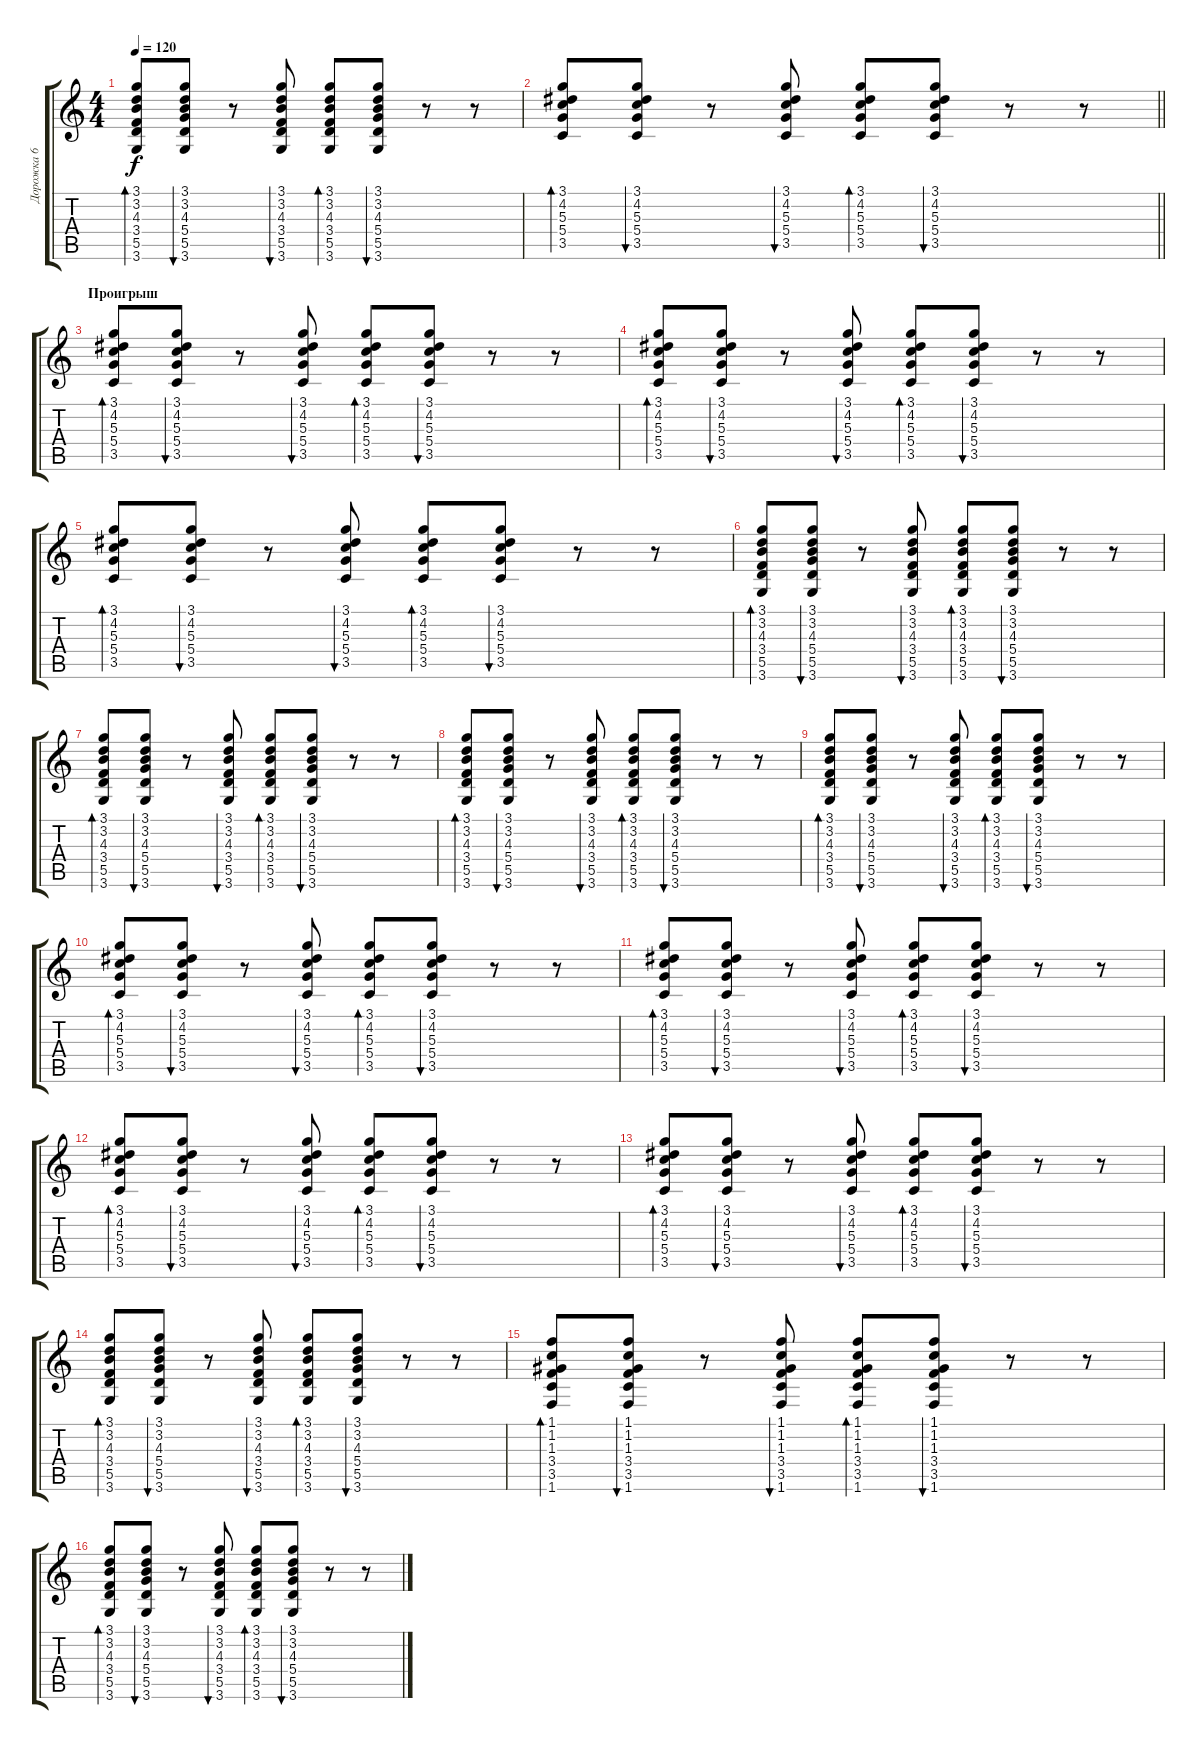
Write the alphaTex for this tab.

\track ("Дорожка 6" "Дорожка 6") {instrument electricguitarclean}
\staff {score tabs}
\tuning (E4 B3 G3 D3 A2 E2) {hide}
\ts (4 4)
\tempo 120
\clef g2
\ks c
(3.1 3.2 4.3 3.4 5.5 3.6).8{bd 60 dy f} (3.1 3.2 4.3 5.4 5.5 3.6).8{bu 60} r.8 (3.1 3.2 4.3 3.4 5.5 3.6).8{bu 60} (3.1 3.2 4.3 3.4 5.5 3.6).8{bd 60} (3.1 3.2 4.3 5.4 5.5 3.6).8{bu 60} r.8 r.8 |
\barLineRight lightlight
(3.1 4.2 5.3 5.4 3.5).8{bd 60} (3.1 4.2 5.3 5.4 3.5).8{bu 60} r.8 (3.1 4.2 5.3 5.4 3.5).8{bu 60} (3.1 4.2 5.3 5.4 3.5).8{bd 60} (3.1 4.2 5.3 5.4 3.5).8{bu 60} r.8 r.8 |
\section ("" "Проигрыш")
(3.1 4.2 5.3 5.4 3.5).8{bd 60} (3.1 4.2 5.3 5.4 3.5).8{bu 60} r.8 (3.1 4.2 5.3 5.4 3.5).8{bu 60} (3.1 4.2 5.3 5.4 3.5).8{bd 60} (3.1 4.2 5.3 5.4 3.5).8{bu 60} r.8 r.8 |
(3.1 4.2 5.3 5.4 3.5).8{bd 60} (3.1 4.2 5.3 5.4 3.5).8{bu 60} r.8 (3.1 4.2 5.3 5.4 3.5).8{bu 60} (3.1 4.2 5.3 5.4 3.5).8{bd 60} (3.1 4.2 5.3 5.4 3.5).8{bu 60} r.8 r.8 |
(3.1 4.2 5.3 5.4 3.5).8{bd 60} (3.1 4.2 5.3 5.4 3.5).8{bu 60} r.8 (3.1 4.2 5.3 5.4 3.5).8{bu 60} (3.1 4.2 5.3 5.4 3.5).8{bd 60} (3.1 4.2 5.3 5.4 3.5).8{bu 60} r.8 r.8 |
(3.1 3.2 4.3 3.4 5.5 3.6).8{bd 60} (3.1 3.2 4.3 5.4 5.5 3.6).8{bu 60} r.8 (3.1 3.2 4.3 3.4 5.5 3.6).8{bu 60} (3.1 3.2 4.3 3.4 5.5 3.6).8{bd 60} (3.1 3.2 4.3 5.4 5.5 3.6).8{bu 60} r.8 r.8 |
(3.1 3.2 4.3 3.4 5.5 3.6).8{bd 60} (3.1 3.2 4.3 5.4 5.5 3.6).8{bu 60} r.8 (3.1 3.2 4.3 3.4 5.5 3.6).8{bu 60} (3.1 3.2 4.3 3.4 5.5 3.6).8{bd 60} (3.1 3.2 4.3 5.4 5.5 3.6).8{bu 60} r.8 r.8 |
(3.1 3.2 4.3 3.4 5.5 3.6).8{bd 60} (3.1 3.2 4.3 5.4 5.5 3.6).8{bu 60} r.8 (3.1 3.2 4.3 3.4 5.5 3.6).8{bu 60} (3.1 3.2 4.3 3.4 5.5 3.6).8{bd 60} (3.1 3.2 4.3 5.4 5.5 3.6).8{bu 60} r.8 r.8 |
(3.1 3.2 4.3 3.4 5.5 3.6).8{bd 60} (3.1 3.2 4.3 5.4 5.5 3.6).8{bu 60} r.8 (3.1 3.2 4.3 3.4 5.5 3.6).8{bu 60} (3.1 3.2 4.3 3.4 5.5 3.6).8{bd 60} (3.1 3.2 4.3 5.4 5.5 3.6).8{bu 60} r.8 r.8 |
(3.1 4.2 5.3 5.4 3.5).8{bd 60} (3.1 4.2 5.3 5.4 3.5).8{bu 60} r.8 (3.1 4.2 5.3 5.4 3.5).8{bu 60} (3.1 4.2 5.3 5.4 3.5).8{bd 60} (3.1 4.2 5.3 5.4 3.5).8{bu 60} r.8 r.8 |
(3.1 4.2 5.3 5.4 3.5).8{bd 60} (3.1 4.2 5.3 5.4 3.5).8{bu 60} r.8 (3.1 4.2 5.3 5.4 3.5).8{bu 60} (3.1 4.2 5.3 5.4 3.5).8{bd 60} (3.1 4.2 5.3 5.4 3.5).8{bu 60} r.8 r.8 |
(3.1 4.2 5.3 5.4 3.5).8{bd 60} (3.1 4.2 5.3 5.4 3.5).8{bu 60} r.8 (3.1 4.2 5.3 5.4 3.5).8{bu 60} (3.1 4.2 5.3 5.4 3.5).8{bd 60} (3.1 4.2 5.3 5.4 3.5).8{bu 60} r.8 r.8 |
(3.1 4.2 5.3 5.4 3.5).8{bd 60} (3.1 4.2 5.3 5.4 3.5).8{bu 60} r.8 (3.1 4.2 5.3 5.4 3.5).8{bu 60} (3.1 4.2 5.3 5.4 3.5).8{bd 60} (3.1 4.2 5.3 5.4 3.5).8{bu 60} r.8 r.8 |
(3.1 3.2 4.3 3.4 5.5 3.6).8{bd 60} (3.1 3.2 4.3 5.4 5.5 3.6).8{bu 60} r.8 (3.1 3.2 4.3 3.4 5.5 3.6).8{bu 60} (3.1 3.2 4.3 3.4 5.5 3.6).8{bd 60} (3.1 3.2 4.3 5.4 5.5 3.6).8{bu 60} r.8 r.8 |
(1.1 1.2 1.3 3.4 3.5 1.6).8{bd 60} (1.1 1.2 1.3 3.4 3.5 1.6).8{bu 60} r.8 (1.1 1.2 1.3 3.4 3.5 1.6).8{bu 60} (1.1 1.2 1.3 3.4 3.5 1.6).8{bd 60} (1.1 1.2 1.3 3.4 3.5 1.6).8{bu 60} r.8 r.8 |
(3.1 3.2 4.3 3.4 5.5 3.6).8{bd 60} (3.1 3.2 4.3 5.4 5.5 3.6).8{bu 60} r.8 (3.1 3.2 4.3 3.4 5.5 3.6).8{bu 60} (3.1 3.2 4.3 3.4 5.5 3.6).8{bd 60} (3.1 3.2 4.3 5.4 5.5 3.6).8{bu 60} r.8 r.8
